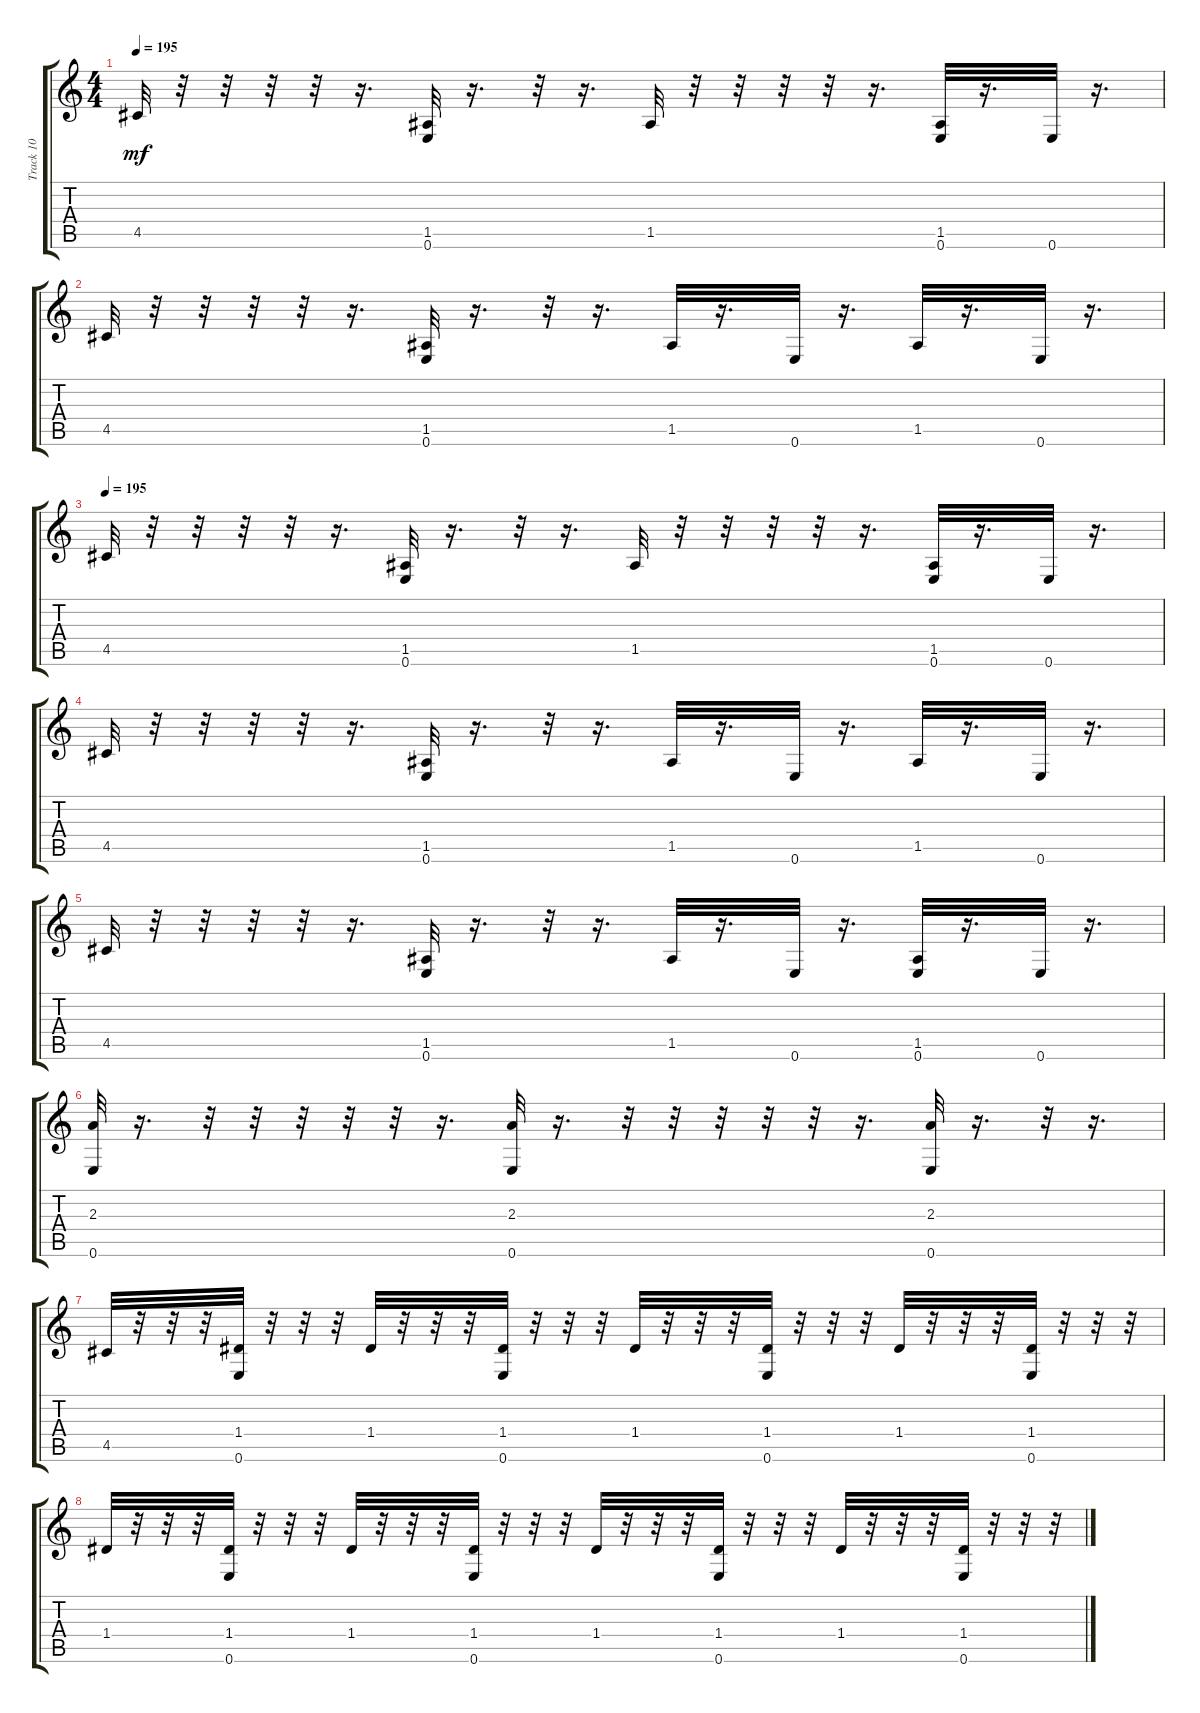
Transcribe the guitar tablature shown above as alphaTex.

\track ("Track 10" "Track 10") {instrument acousticguitarsteel}
\staff {score tabs}
\tuning (E4 B3 G3 D3 A2 E2) {hide}
\ts (4 4)
\tempo 195
\clef g2
\ks c
4.5.32{dy mf} r.32 r.32 r.32 r.32 r.16{d} (1.5 0.6).32 r.16{d} r.32 r.16{d} 1.5.32 r.32 r.32 r.32 r.32 r.16{d} (1.5 0.6).32 r.16{d} 0.6.32 r.16{d} |
4.5.32 r.32 r.32 r.32 r.32 r.16{d} (1.5 0.6).32 r.16{d} r.32 r.16{d} 1.5.32 r.16{d} 0.6.32 r.16{d} 1.5.32 r.16{d} 0.6.32 r.16{d} |
\tempo 195
4.5.32 r.32 r.32 r.32 r.32 r.16{d} (1.5 0.6).32 r.16{d} r.32 r.16{d} 1.5.32 r.32 r.32 r.32 r.32 r.16{d} (1.5 0.6).32 r.16{d} 0.6.32 r.16{d} |
4.5.32 r.32 r.32 r.32 r.32 r.16{d} (1.5 0.6).32 r.16{d} r.32 r.16{d} 1.5.32 r.16{d} 0.6.32 r.16{d} 1.5.32 r.16{d} 0.6.32 r.16{d} |
4.5.32 r.32 r.32 r.32 r.32 r.16{d} (1.5 0.6).32 r.16{d} r.32 r.16{d} 1.5.32 r.16{d} 0.6.32 r.16{d} (1.5 0.6).32 r.16{d} 0.6.32 r.16{d} |
(2.3 0.6).32 r.16{d} r.32 r.32 r.32 r.32 r.32 r.16{d} (2.3 0.6).32 r.16{d} r.32 r.32 r.32 r.32 r.32 r.16{d} (2.3 0.6).32 r.16{d} r.32 r.16{d} |
4.5.32 r.32 r.32 r.32 (1.4 0.6).32 r.32 r.32 r.32 1.4.32 r.32 r.32 r.32 (1.4 0.6).32 r.32 r.32 r.32 1.4.32 r.32 r.32 r.32 (1.4 0.6).32 r.32 r.32 r.32 1.4.32 r.32 r.32 r.32 (1.4 0.6).32 r.32 r.32 r.32 |
1.4.32 r.32 r.32 r.32 (1.4 0.6).32 r.32 r.32 r.32 1.4.32 r.32 r.32 r.32 (1.4 0.6).32 r.32 r.32 r.32 1.4.32 r.32 r.32 r.32 (1.4 0.6).32 r.32 r.32 r.32 1.4.32 r.32 r.32 r.32 (1.4 0.6).32 r.32 r.32 r.32
